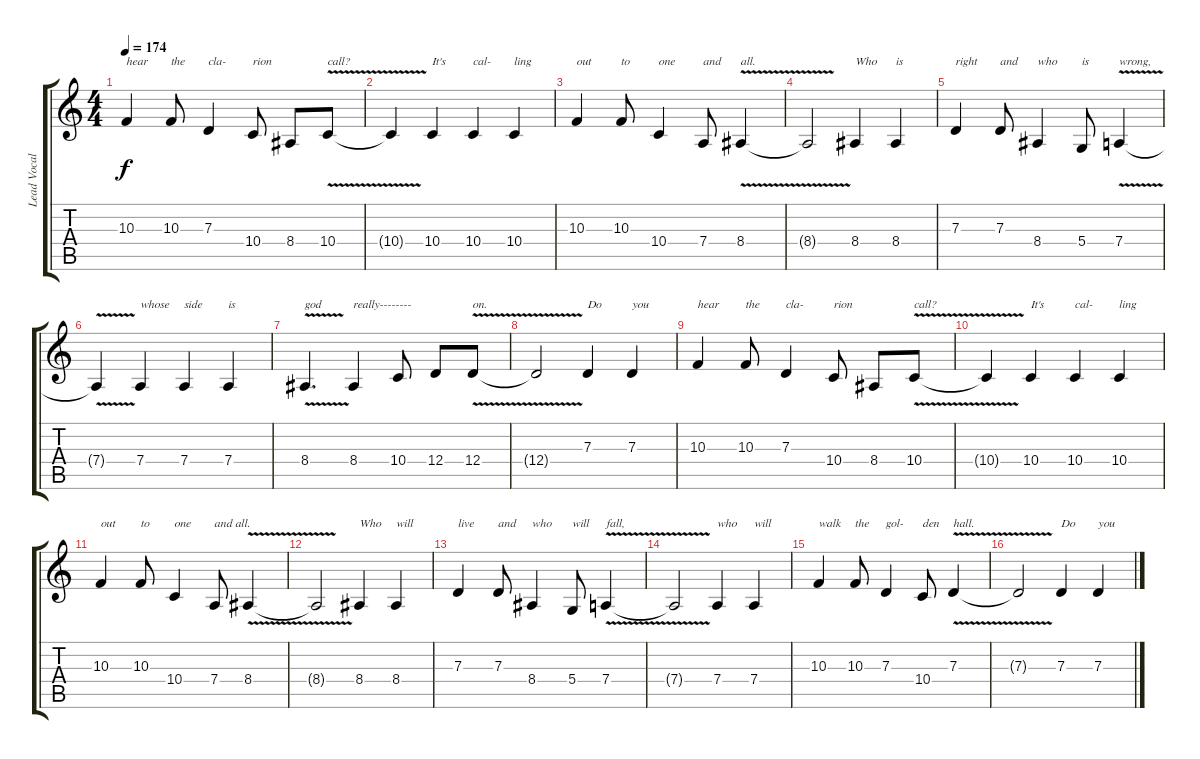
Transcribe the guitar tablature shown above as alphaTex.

\track ("Lead Vocal+Lyrics" "Lead Vocal") {instrument clarinet}
\staff {score tabs}
\tuning (E4 B3 G3 D3 A2 E2) {hide}
\ts (4 4)
\tempo 174
\clef g2
\ks c
10.3.4{txt "hear" dy f} 10.3.8{txt "the"} 7.3.4{txt "cla-"} 10.4.8{txt "rion"} 8.4.8 10.4{v}.8{txt "call?"} |
10.4{t}.4 10.4.4{txt "It's"} 10.4.4{txt "cal-"} 10.4.4{txt "ling"} |
10.3.4{txt "out"} 10.3.8{txt "to"} 10.4.4{txt "one"} 7.4.8{txt "and"} 8.4{v}.4{txt "all."} |
8.4{t}.2 8.4.4{txt "Who"} 8.4.4{txt "is"} |
7.3.4{txt "right"} 7.3.8{txt "and"} 8.4.4{txt "who"} 5.4.8{txt "is"} 7.4{v}.4{txt "wrong,"} |
7.4{t}.4 7.4.4{txt "whose"} 7.4.4{txt "side"} 7.4.4{txt "is"} |
8.4{v}.4{d txt "god"} 8.4.4{txt "really--------"} 10.4.8 12.4.8 12.4{v}.8{txt "on."} |
12.4{t}.2 7.3.4{txt "Do"} 7.3.4{txt "you"} |
10.3.4{txt "hear"} 10.3.8{txt "the"} 7.3.4{txt "cla-"} 10.4.8{txt "rion"} 8.4.8 10.4{v}.8{txt "call?"} |
10.4{t}.4 10.4.4{txt "It's"} 10.4.4{txt "cal-"} 10.4.4{txt "ling"} |
10.3.4{txt "out"} 10.3.8{txt "to"} 10.4.4{txt "one"} 7.4.8{txt "and all."} 8.4{v}.4 |
8.4{t}.2 8.4.4{txt "Who "} 8.4.4{txt "will"} |
7.3.4{txt "live"} 7.3.8{txt "and"} 8.4.4{txt "who"} 5.4.8{txt "will"} 7.4{v}.4{txt "fall,"} |
7.4{t}.2 7.4.4{txt "who "} 7.4.4{txt "will"} |
10.3.4{txt "walk"} 10.3.8{txt "the"} 7.3.4{txt "gol-"} 10.4.8{txt "den"} 7.3{v}.4{txt "hall."} |
7.3{t}.2 7.3.4{txt "Do"} 7.3.4{txt "you"}
